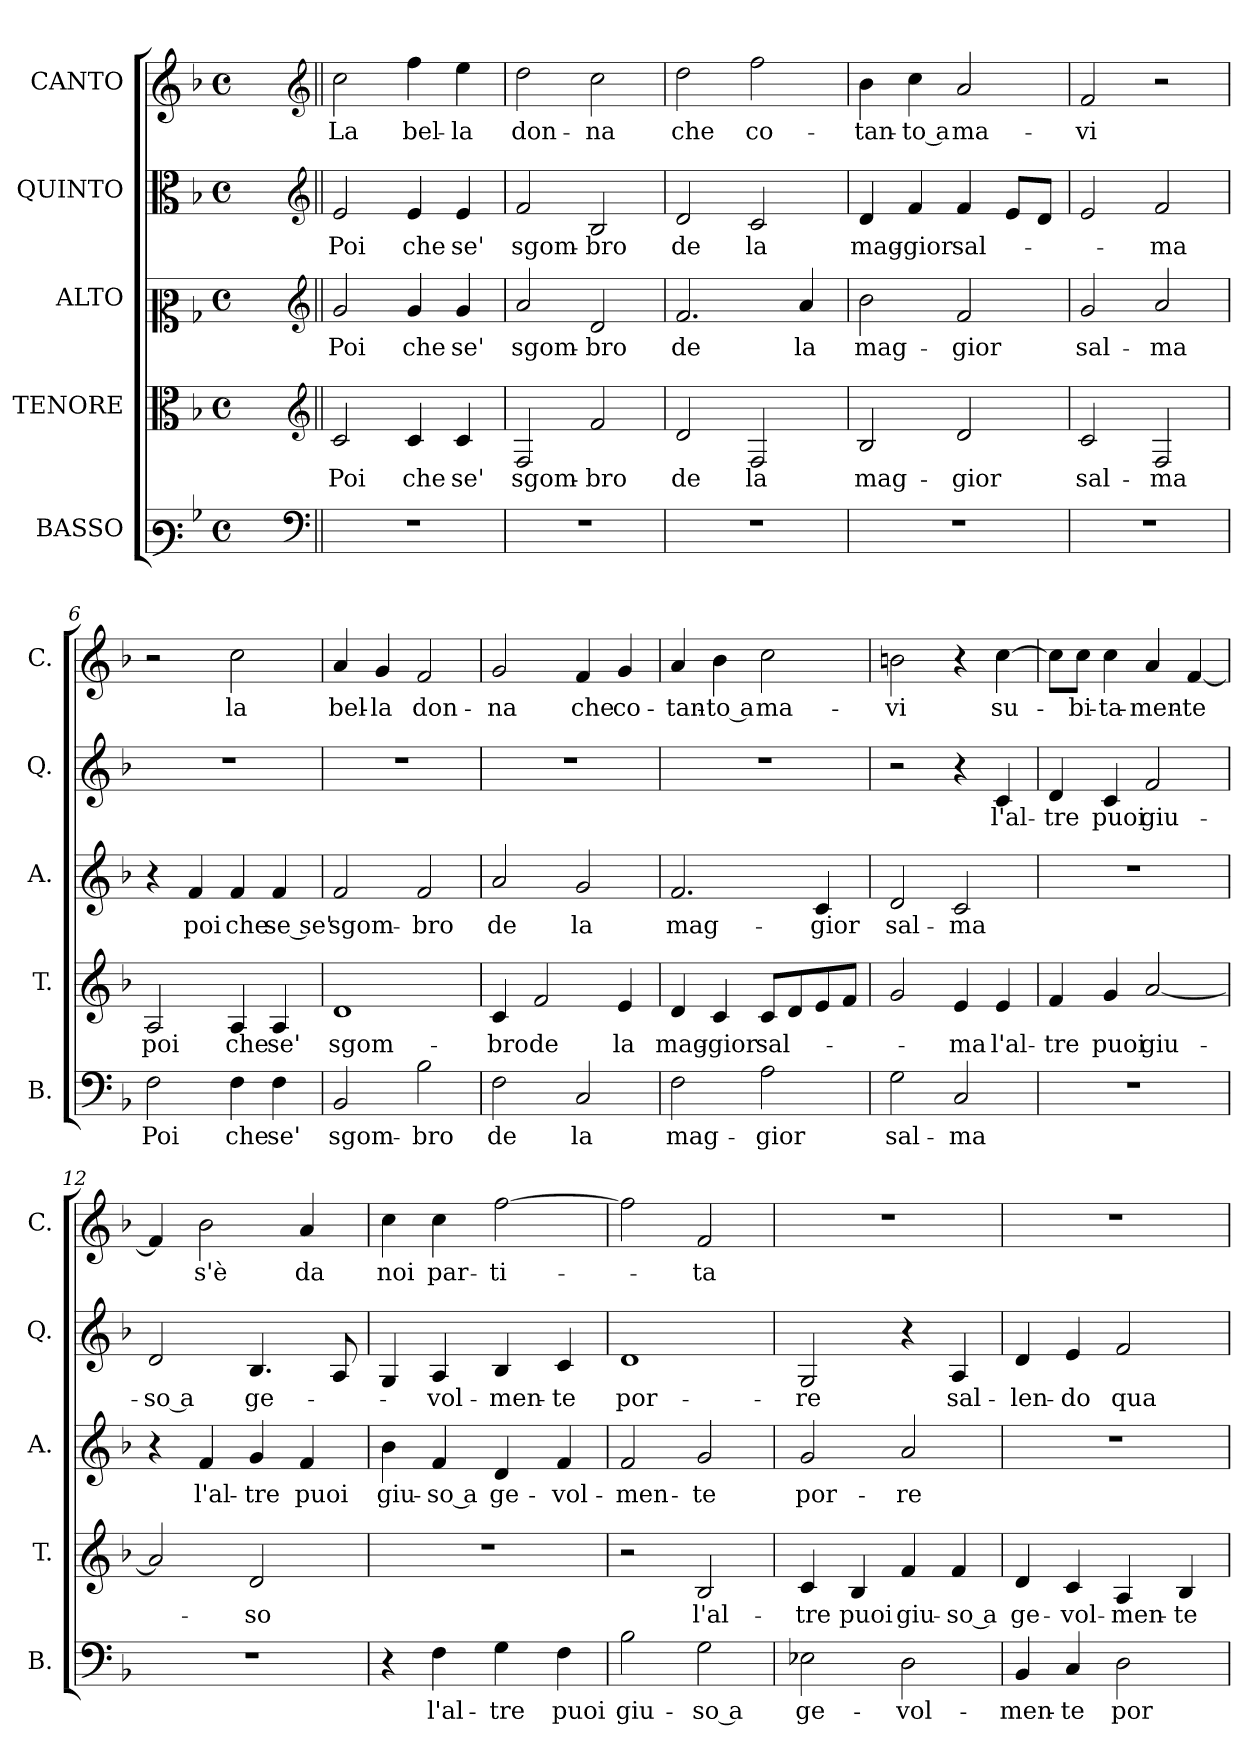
**kern	**text	**kern	**text	**kern	**text	**kern	**text	**kern	**text
*part5	*part5	*part4	*part4	*part3	*part3	*part2	*part2	*part1	*part1
*staff5	*staff5	*staff4	*staff4	*staff3	*staff3	*staff2	*staff2	*staff1	*staff1
*I"BASSO	*	*I"TENORE	*	*I"ALTO	*	*I"QUINTO	*	*I"CANTO	*
*I'B.	*	*I'T.	*	*I'A.	*	*I'Q.	*	*I'C.	*
*clefF3	*	*clefC3	*	*clefC2	*	*clefC3	*	*clefG2	*
*k[b-]	*	*k[b-]	*	*k[b-]	*	*k[b-]	*	*k[b-]	*
*F:	*	*F:	*	*F:	*	*F:	*	*F:	*
*M4/4	*	*M4/4	*	*M4/4	*	*M4/4	*	*M4/4	*
*met(c)	*	*met(c)	*	*met(c)	*	*met(c)	*	*met(c)	*
=	=	=	=	=	=	=	=	=	=
4ryy	.	4ryy	.	4ryy	.	4ryy	.	4ryy	.
*clefF4	*	*clefG2	*	*clefG2	*	*clefG2	*	*clefG2	*
=1||	=1||	=1||	=1||	=1||	=1||	=1||	=1||	=1||	=1||
1r	.	2c	Poi	2g	Poi	2e	Poi	2cc	La
.	.	4c	che	4g	che	4e	che	4ff	bel-
.	.	4c	se'	4g	se'	4e	se'	4ee	-la
=2	=2	=2	=2	=2	=2	=2	=2	=2	=2
1r	.	2F	sgom-	2a	sgom-	2f	sgom-	2dd	don-
.	.	2f	-bro	2d	-bro	2B-	-bro	2cc	-na
=3	=3	=3	=3	=3	=3	=3	=3	=3	=3
1r	.	2d	de	2.f	de	2d	de	2dd	che
.	.	2F	la	.	.	2c	la	2ff	co-
.	.	.	.	4a	la	.	.	.	.
=4	=4	=4	=4	=4	=4	=4	=4	=4	=4
1r	.	2B-	mag-	2b-	mag-	4d	mag-	4b-	-tan-
.	.	.	.	.	.	4f	-gior	4cc	-to a
.	.	2d	-gior	2f	-gior	4f	sal-	2a	-ma-
.	.	.	.	.	.	8eL	.	.	.
.	.	.	.	.	.	8dJ	.	.	.
=5	=5	=5	=5	=5	=5	=5	=5	=5	=5
1r	.	2c	sal-	2g	sal-	2e	.	2f	-vi
.	.	2F	-ma	2a	-ma	2f	-ma	2r	.
!!LO:LB:g=z
=6	=6	=6	=6	=6	=6	=6	=6	=6	=6
2F	Poi	2A	poi	4r	.	1r	.	2r	.
.	.	.	.	4f	poi	.	.	.	.
4F	che	4A	che	4f	che	.	.	2cc	la
4F	se'	4A	se'	4f	se se'	.	.	.	.
=7	=7	=7	=7	=7	=7	=7	=7	=7	=7
2BB-	sgom-	1d	sgom-	2f	sgom-	1r	.	4a	bel-
.	.	.	.	.	.	.	.	4g	-la
2B-	-bro	.	.	2f	-bro	.	.	2f	don-
=8	=8	=8	=8	=8	=8	=8	=8	=8	=8
2F	de	4c	-bro	2a	de	1r	.	2g	-na
.	.	2f	de	.	.	.	.	.	.
2C	la	.	.	2g	la	.	.	4f	che
.	.	4e	la	.	.	.	.	4g	co-
=9	=9	=9	=9	=9	=9	=9	=9	=9	=9
2F	mag-	4d	mag-	2.f	mag-	1r	.	4a	-tan-
.	.	4c	-gior	.	.	.	.	4b-	-to a
2A	-gior	8cL	sal-	.	.	.	.	2cc	-ma-
.	.	8d	.	.	.	.	.	.	.
.	.	8e	.	4c	-gior	.	.	.	.
.	.	8fJ	.	.	.	.	.	.	.
=10	=10	=10	=10	=10	=10	=10	=10	=10	=10
2G	sal-	2g	.	2d	sal-	2r	.	2b	-vi
2C	-ma	4e	-ma	2c	-ma	4r	.	4r	.
.	.	4e	l'al-	.	.	4c	l'al-	[4cc	su-
=11	=11	=11	=11	=11	=11	=11	=11	=11	=11
1r	.	4f	-tre	1r	.	4d	-tre	8ccL]	.
.	.	.	.	.	.	.	.	8ccJ	-bi-
.	.	4g	puoi	.	.	4c	puoi	4cc	-ta-
.	.	[2a	giu-	.	.	2f	giu-	4a	-men-
.	.	.	.	.	.	.	.	[4f	-te
!!LO:PB:g=z
=12	=12	=12	=12	=12	=12	=12	=12	=12	=12
1r	.	2a]	.	4r	.	2d	-so a	4f]	.
.	.	.	.	4f	l'al-	.	.	2b-	s'è
.	.	2d	-so	4g	-tre	4.B-	-ge-	.	.
.	.	.	.	4f	puoi	.	.	4a	da
.	.	.	.	.	.	8A	.	.	.
=13	=13	=13	=13	=13	=13	=13	=13	=13	=13
4r	.	1r	.	4b-	giu-	4G	.	4cc	noi
4F	l'al-	.	.	4f	-so a	4A	-vol-	4cc	par-
4G	-tre	.	.	4d	-ge-	4B-	-men-	[2ff	-ti-
4F	puoi	.	.	4f	-vol-	4c	-te	.	.
=14	=14	=14	=14	=14	=14	=14	=14	=14	=14
2B-	giu-	2r	.	2f	-men-	1d	por-	2ff]	.
2G	-so a	2B-	l'al-	2g	-te	.	.	2f	-ta
=15	=15	=15	=15	=15	=15	=15	=15	=15	=15
2E-	-ge-	4c	-tre	2g	por-	2G	-re	1r	.
.	.	4B-	puoi	.	.	.	.	.	.
2D	-vol-	4f	giu-	2a	-re	4r	.	.	.
.	.	4f	-so a	.	.	4A	sal-	.	.
=16	=16	=16	=16	=16	=16	=16	=16	=16	=16
4BB-	-men-	4d	-ge-	1r	.	4d	-len-	1r	.
4C	-te	4c	-vol-	.	.	4e	-do	.	.
2D	por-	4A	-men-	.	.	2f	qua-	.	.
.	.	4B-	-te	.	.	.	.	.	.
=	=	=	=	=	=	=	=	=	=
*-	*-	*-	*-	*-	*-	*-	*-	*-	*-
